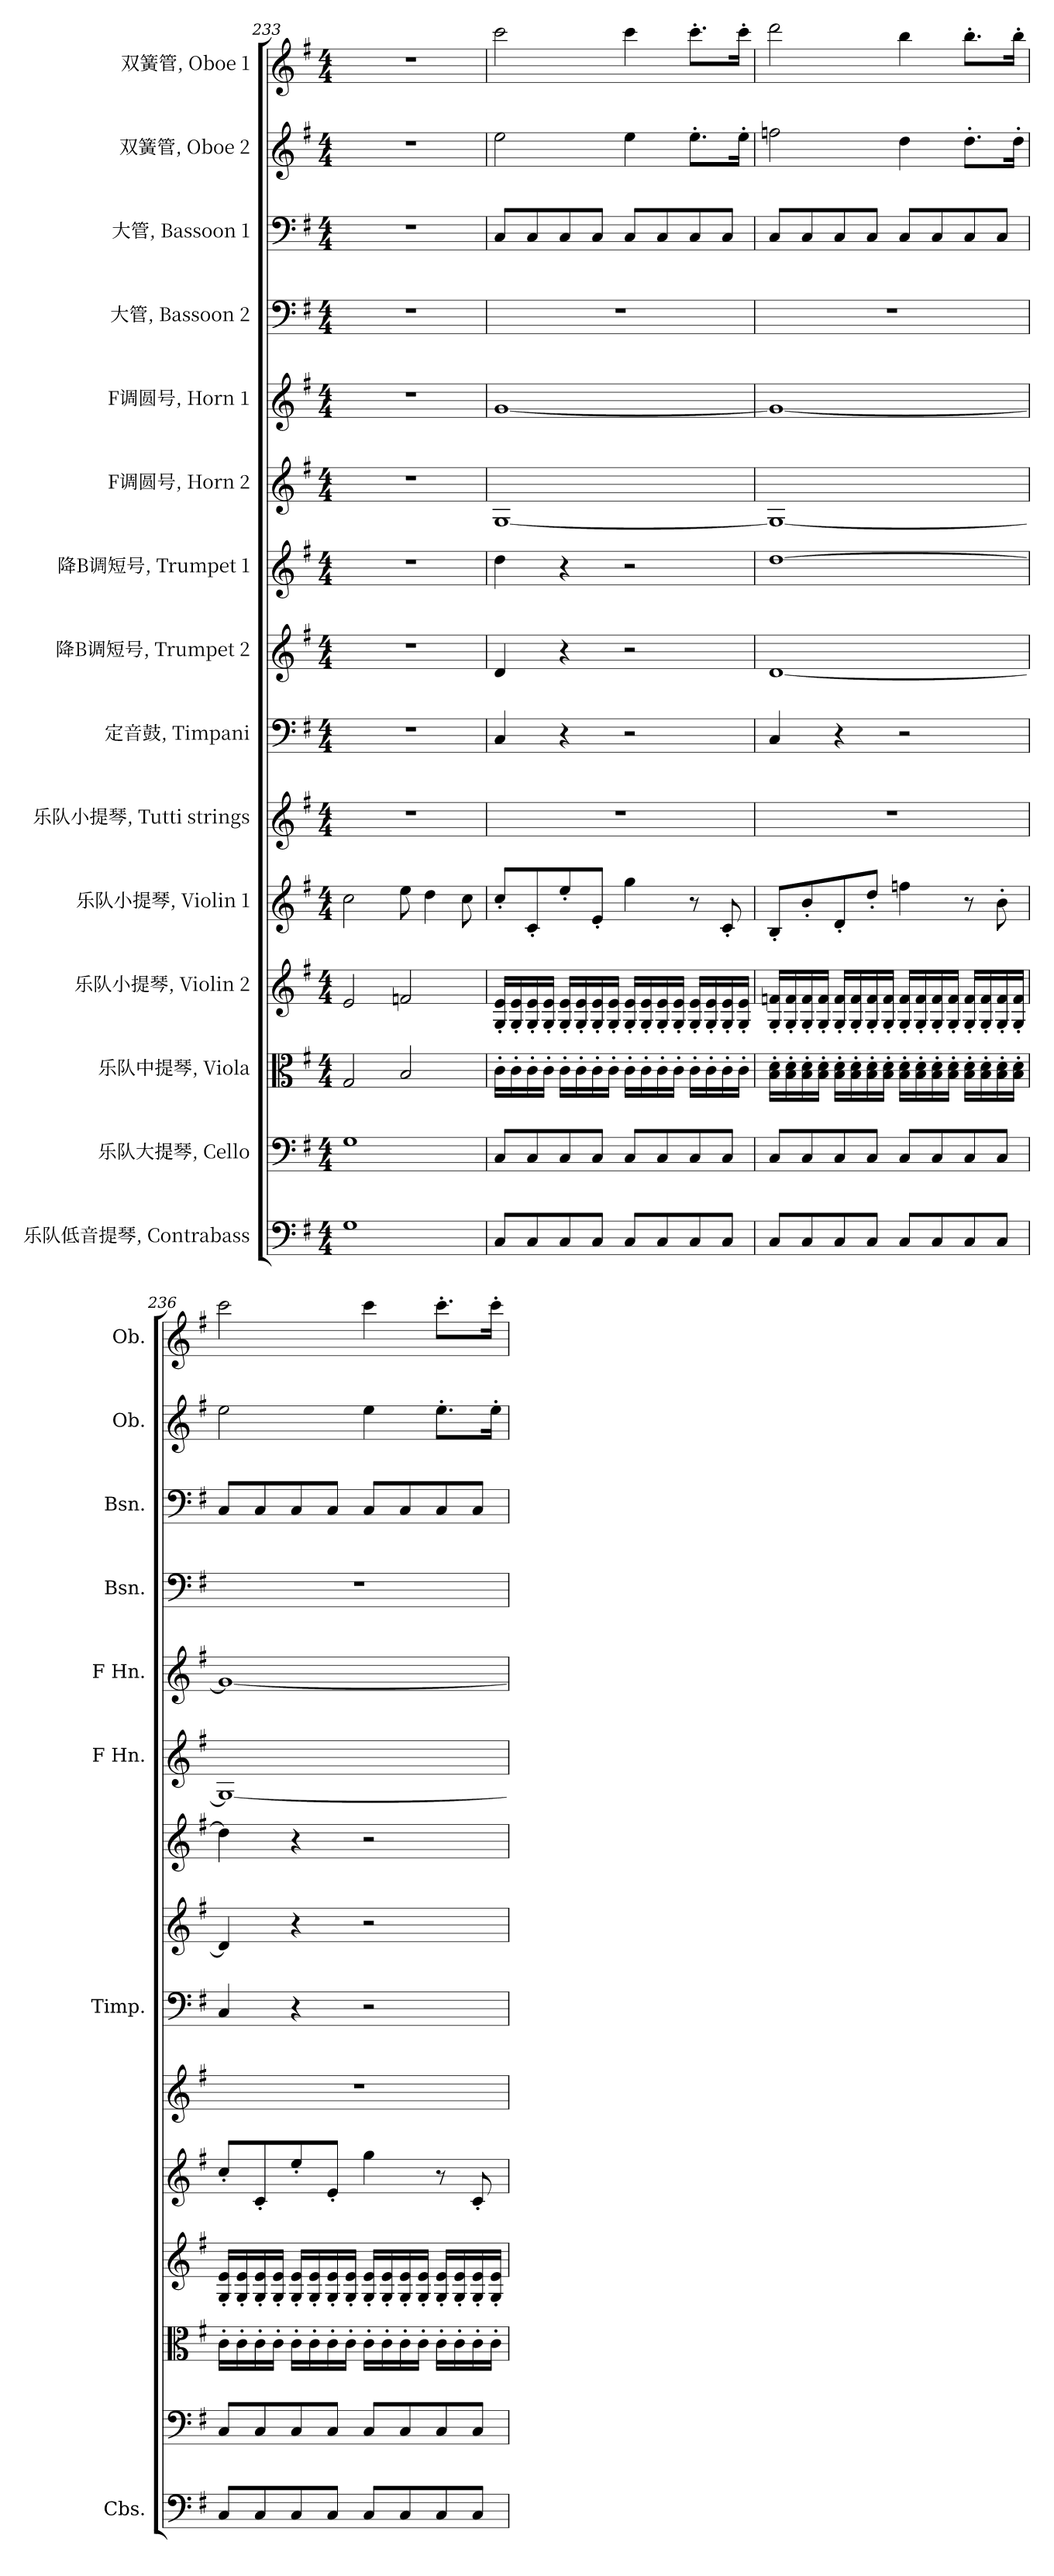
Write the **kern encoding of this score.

**kern	**kern	**kern	**kern	**kern	**kern	**kern	**kern	**kern	**kern	**kern	**kern	**kern	**kern	**kern
*part15	*part14	*part13	*part12	*part11	*part10	*part9	*part8	*part7	*part6	*part5	*part4	*part3	*part2	*part1
*staff15	*staff14	*staff13	*staff12	*staff11	*staff10	*staff9	*staff8	*staff7	*staff6	*staff5	*staff4	*staff3	*staff2	*staff1
*I"乐队低音提琴, Contrabass	*I"乐队大提琴, Cello	*I"乐队中提琴, Viola	*I"乐队小提琴, Violin 2	*I"乐队小提琴, Violin 1	*I"乐队小提琴, Tutti strings	*I"定音鼓, Timpani	*I"降B调短号, Trumpet 2	*I"降B调短号, Trumpet 1	*I"F调圆号, Horn 2	*I"F调圆号, Horn 1	*I"大管, Bassoon 2	*I"大管, Bassoon 1	*I"双簧管, Oboe 2	*I"双簧管, Oboe 1
*I'Cbs.	*	*	*	*	*	*I'Timp.	*	*	*I'F Hn.	*I'F Hn.	*I'Bsn.	*I'Bsn.	*I'Ob.	*I'Ob.
*clefF4	*clefF4	*clefC3	*clefG2	*clefG2	*clefG2	*clefF4	*clefG2	*clefG2	*clefG2	*clefG2	*clefF4	*clefF4	*clefG2	*clefG2
*ITrd7c12	*	*	*	*	*	*	*ITrd1c2	*ITrd1c2	*ITrd4c7	*ITrd4c7	*	*	*	*
*k[f#]	*k[f#]	*k[f#]	*k[f#]	*k[f#]	*k[f#]	*k[f#]	*k[b-]	*k[b-]	*k[]	*k[]	*k[f#]	*k[f#]	*k[f#]	*k[f#]
*M4/4	*M4/4	*M4/4	*M4/4	*M4/4	*M4/4	*M4/4	*M4/4	*M4/4	*M4/4	*M4/4	*M4/4	*M4/4	*M4/4	*M4/4
*MM149	*MM149	*MM149	*MM149	*MM149	*MM149	*MM149	*MM149	*MM149	*MM149	*MM149	*MM149	*MM149	*MM149	*MM149
=233	=233	=233	=233	=233	=233	=233	=233	=233	=233	=233	=233	=233	=233	=233
1GG	1G	2G/	2e/	2cc\	1r	1r	1r	1r	1r	1r	1r	1r	1r	1r
.	.	2B/	2fn/	8ee\	.	.	.	.	.	.	.	.	.	.
.	.	.	.	4dd\	.	.	.	.	.	.	.	.	.	.
.	.	.	.	8cc\	.	.	.	.	.	.	.	.	.	.
!!LO:PB:g=z
=234	=234	=234	=234	=234	=234	=234	=234	=234	=234	=234	=234	=234	=234	=234
*	*	*	*	*	*	*	*	*	*	*	*	*	*	*MM154
8CC/L	8C/L	16c'\LL	16G/' 16e/'LL	8cc'/L	1r	4C/	4c/	4cc\	[1C	[1c	1r	8C/L	2ee\	2ccc\
.	.	16c'\	16G/' 16e/'	.	.	.	.	.	.	.	.	.	.	.
8CC/	8C/	16c'\	16G/' 16e/'	8c'/	.	.	.	.	.	.	.	8C/	.	.
.	.	16c'\JJ	16G/' 16e/'JJ	.	.	.	.	.	.	.	.	.	.	.
8CC/	8C/	16c'\LL	16G/' 16e/'LL	8ee'/	.	4r	4r	4r	.	.	.	8C/	.	.
.	.	16c'\	16G/' 16e/'	.	.	.	.	.	.	.	.	.	.	.
8CC/J	8C/J	16c'\	16G/' 16e/'	8e'/J	.	.	.	.	.	.	.	8C/J	.	.
.	.	16c'\JJ	16G/' 16e/'JJ	.	.	.	.	.	.	.	.	.	.	.
8CC/L	8C/L	16c'\LL	16G/' 16e/'LL	4gg\	.	2r	2r	2r	.	.	.	8C/L	4ee\	4ccc\
.	.	16c'\	16G/' 16e/'	.	.	.	.	.	.	.	.	.	.	.
8CC/	8C/	16c'\	16G/' 16e/'	.	.	.	.	.	.	.	.	8C/	.	.
.	.	16c'\JJ	16G/' 16e/'JJ	.	.	.	.	.	.	.	.	.	.	.
8CC/	8C/	16c'\LL	16G/' 16e/'LL	8r	.	.	.	.	.	.	.	8C/	8.ee'\L	8.ccc'\L
.	.	16c'\	16G/' 16e/'	.	.	.	.	.	.	.	.	.	.	.
8CC/J	8C/J	16c'\	16G/' 16e/'	8c'/	.	.	.	.	.	.	.	8C/J	.	.
.	.	16c'\JJ	16G/' 16e/'JJ	.	.	.	.	.	.	.	.	.	16ee'\Jk	16ccc'\Jk
!!LO:PB:g=z
=235	=235	=235	=235	=235	=235	=235	=235	=235	=235	=235	=235	=235	=235	=235
8CC/L	8C/L	16B\' 16d\'LL	16G/' 16fn/'LL	8B'/L	1r	4C/	[1c	[1cc	1C_	1c_	1r	8C/L	2ffn\	2ddd\
.	.	16B\' 16d\'	16G/' 16f/'	.	.	.	.	.	.	.	.	.	.	.
8CC/	8C/	16B\' 16d\'	16G/' 16f/'	8b'/	.	.	.	.	.	.	.	8C/	.	.
.	.	16B\' 16d\'JJ	16G/' 16f/'JJ	.	.	.	.	.	.	.	.	.	.	.
8CC/	8C/	16B\' 16d\'LL	16G/' 16f/'LL	8d'/	.	4r	.	.	.	.	.	8C/	.	.
.	.	16B\' 16d\'	16G/' 16f/'	.	.	.	.	.	.	.	.	.	.	.
8CC/J	8C/J	16B\' 16d\'	16G/' 16f/'	8dd'/J	.	.	.	.	.	.	.	8C/J	.	.
.	.	16B\' 16d\'JJ	16G/' 16f/'JJ	.	.	.	.	.	.	.	.	.	.	.
8CC/L	8C/L	16B\' 16d\'LL	16G/' 16f/'LL	4ffn\	.	2r	.	.	.	.	.	8C/L	4dd\	4bb\
.	.	16B\' 16d\'	16G/' 16f/'	.	.	.	.	.	.	.	.	.	.	.
8CC/	8C/	16B\' 16d\'	16G/' 16f/'	.	.	.	.	.	.	.	.	8C/	.	.
.	.	16B\' 16d\'JJ	16G/' 16f/'JJ	.	.	.	.	.	.	.	.	.	.	.
8CC/	8C/	16B\' 16d\'LL	16G/' 16f/'LL	8r	.	.	.	.	.	.	.	8C/	8.dd'\L	8.bb'\L
.	.	16B\' 16d\'	16G/' 16f/'	.	.	.	.	.	.	.	.	.	.	.
8CC/J	8C/J	16B\' 16d\'	16G/' 16f/'	8b'\	.	.	.	.	.	.	.	8C/J	.	.
.	.	16B\' 16d\'JJ	16G/' 16f/'JJ	.	.	.	.	.	.	.	.	.	16dd'\Jk	16bb'\Jk
!!LO:PB:g=z
=236	=236	=236	=236	=236	=236	=236	=236	=236	=236	=236	=236	=236	=236	=236
8CC/L	8C/L	16c'\LL	16G/' 16e/'LL	8cc'/L	1r	4C/	4c/]	4cc\]	1C_	1c_	1r	8C/L	2ee\	2ccc\
.	.	16c'\	16G/' 16e/'	.	.	.	.	.	.	.	.	.	.	.
8CC/	8C/	16c'\	16G/' 16e/'	8c'/	.	.	.	.	.	.	.	8C/	.	.
.	.	16c'\JJ	16G/' 16e/'JJ	.	.	.	.	.	.	.	.	.	.	.
8CC/	8C/	16c'\LL	16G/' 16e/'LL	8ee'/	.	4r	4r	4r	.	.	.	8C/	.	.
.	.	16c'\	16G/' 16e/'	.	.	.	.	.	.	.	.	.	.	.
8CC/J	8C/J	16c'\	16G/' 16e/'	8e'/J	.	.	.	.	.	.	.	8C/J	.	.
.	.	16c'\JJ	16G/' 16e/'JJ	.	.	.	.	.	.	.	.	.	.	.
8CC/L	8C/L	16c'\LL	16G/' 16e/'LL	4gg\	.	2r	2r	2r	.	.	.	8C/L	4ee\	4ccc\
.	.	16c'\	16G/' 16e/'	.	.	.	.	.	.	.	.	.	.	.
8CC/	8C/	16c'\	16G/' 16e/'	.	.	.	.	.	.	.	.	8C/	.	.
.	.	16c'\JJ	16G/' 16e/'JJ	.	.	.	.	.	.	.	.	.	.	.
8CC/	8C/	16c'\LL	16G/' 16e/'LL	8r	.	.	.	.	.	.	.	8C/	8.ee'\L	8.ccc'\L
.	.	16c'\	16G/' 16e/'	.	.	.	.	.	.	.	.	.	.	.
8CC/J	8C/J	16c'\	16G/' 16e/'	8c'/	.	.	.	.	.	.	.	8C/J	.	.
.	.	16c'\JJ	16G/' 16e/'JJ	.	.	.	.	.	.	.	.	.	16ee'\Jk	16ccc'\Jk
=	=	=	=	=	=	=	=	=	=	=	=	=	=	=
*-	*-	*-	*-	*-	*-	*-	*-	*-	*-	*-	*-	*-	*-	*-
